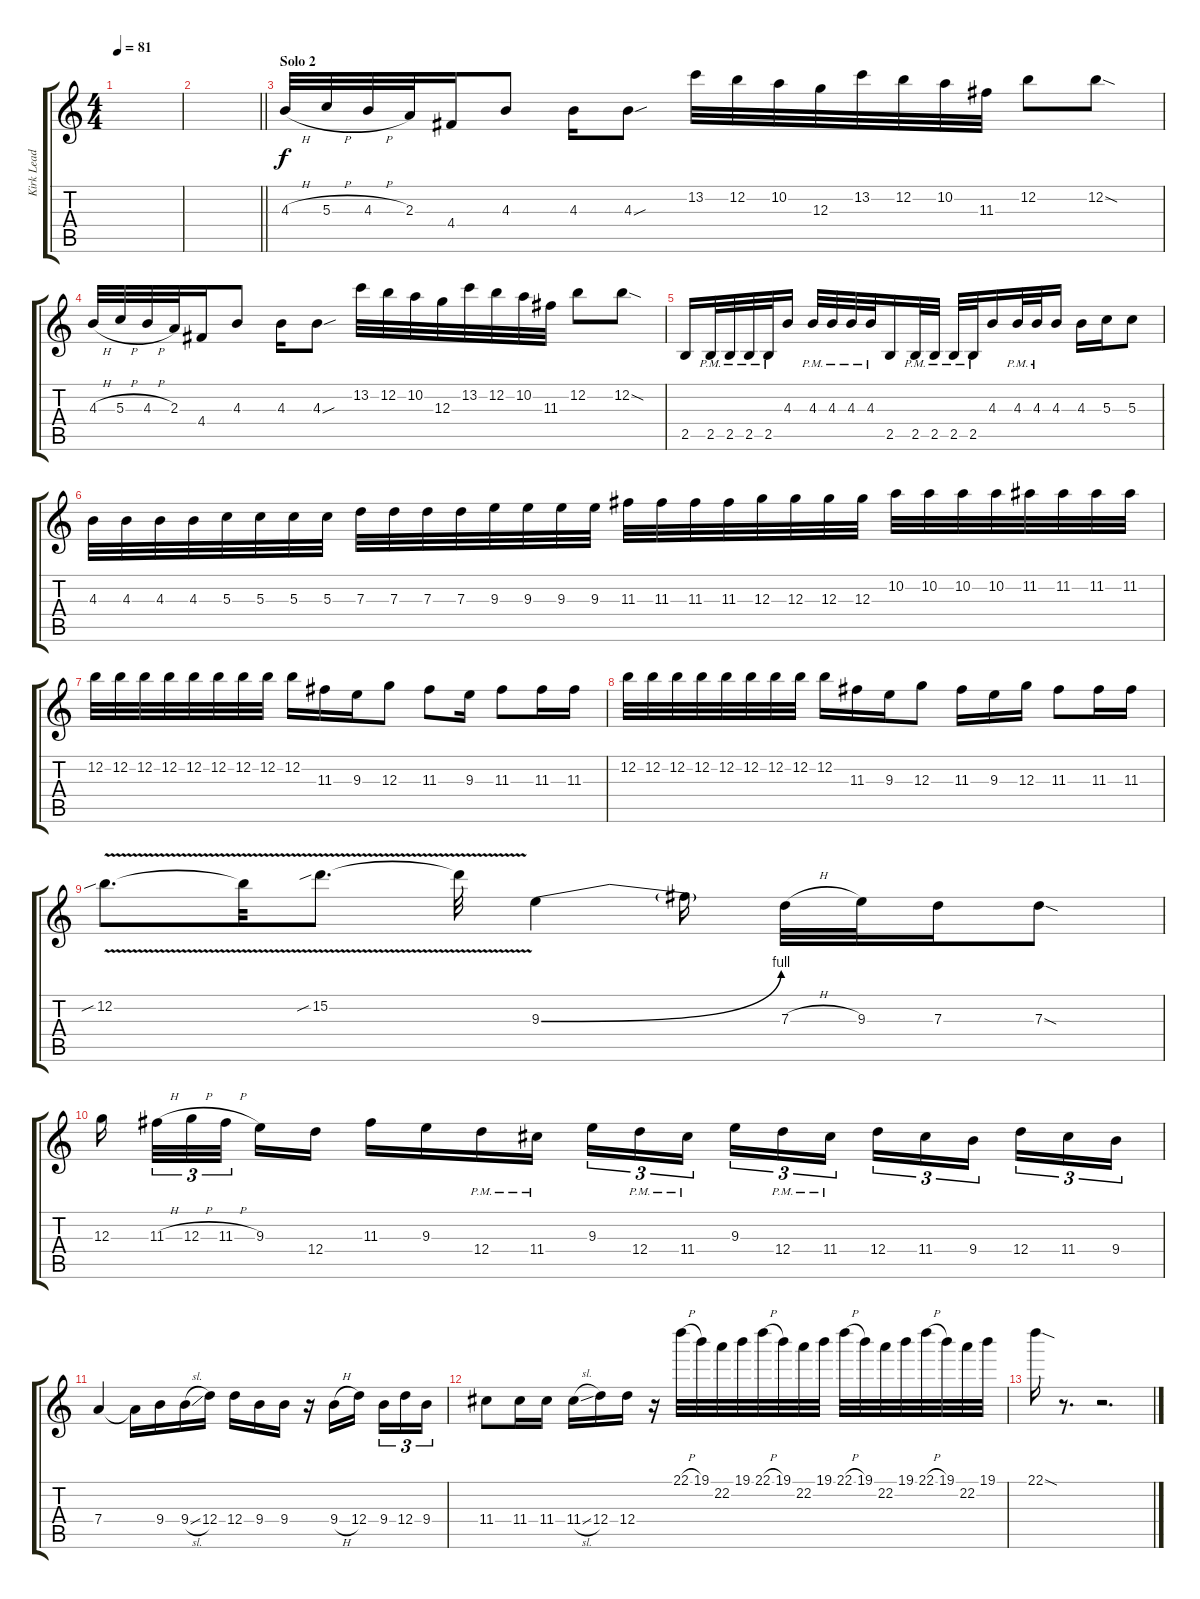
\track ("Kirk Lead 1" "Kirk Lead ") {instrument distortionguitar}
\staff {score tabs}
\tuning (E4 B3 G3 D3 A2 E2) {hide}
\ts (4 4)
\tempo 81
\clef g2
\ks c
|
\barLineRight lightlight
|
\section ("" "Solo 2")
4.3{h}.32{volume 12 instrument distortionguitar} 5.3{h}.32 4.3{h}.32 2.3.32 4.4.16 4.3.8 4.3.16 4.3{sou}.8 13.2.32 12.2.32 10.2.32 12.3.32 13.2.32 12.2.32 10.2.32 11.3.32 12.2.8 12.2{sod}.8 |
4.3{h}.32 5.3{h}.32 4.3{h}.32 2.3.32 4.4.16 4.3.8 4.3.16 4.3{sou}.8 13.2.32 12.2.32 10.2.32 12.3.32 13.2.32 12.2.32 10.2.32 11.3.32 12.2.8 12.2{sod}.8 |
2.5.16 2.5{pm}.32 2.5{pm}.32 2.5{pm}.32 2.5{pm}.32 4.3.16 4.3{pm}.32 4.3{pm}.32 4.3{pm}.32 4.3{pm}.32 2.5.16 2.5{pm}.32 2.5{pm}.32 2.5{pm}.32 2.5{pm}.32 4.3.16 4.3{pm}.32 4.3{pm}.32 4.3.16 4.3.16 5.3.16 5.3.8 |
4.3.32 4.3.32 4.3.32 4.3.32 5.3.32 5.3.32 5.3.32 5.3.32 7.3.32 7.3.32 7.3.32 7.3.32 9.3.32 9.3.32 9.3.32 9.3.32 11.3.32 11.3.32 11.3.32 11.3.32 12.3.32 12.3.32 12.3.32 12.3.32 10.2.32 10.2.32 10.2.32 10.2.32 11.2.32 11.2.32 11.2.32 11.2.32 |
12.2.32 12.2.32 12.2.32 12.2.32 12.2.32 12.2.32 12.2.32 12.2.32 12.2.16 11.3.16 9.3.16 12.3.8 11.3.8 9.3.16 11.3.8 11.3.16 11.3.16 |
12.2.32 12.2.32 12.2.32 12.2.32 12.2.32 12.2.32 12.2.32 12.2.32 12.2.16 11.3.16 9.3.16 12.3.8 11.3.16 9.3.16 12.3.16 11.3.8 11.3.16 11.3.16 |
12.2{v sib}.8{d} 12.2{t}.32 15.2{v sib}.8{d} 15.2{t}.32 9.3{be (bend 0 0 60 4)}.4 9.3{t}.16 7.3{h}.32 9.3.32 7.3.16 7.3{sod}.8 |
12.3.16{beam splitsecondary} 11.3{h}.32{tu (3 2)} 12.3{h}.32{tu (3 2)} 11.3{h}.32{tu (3 2) beam splitsecondary} 9.3.16 12.4.16 11.3.16 9.3.16 12.4{pm}.16 11.4{pm}.16 9.3.16{tu (3 2)} 12.4{pm}.16{tu (3 2)} 11.4{pm}.16{tu (3 2) beam splitsecondary} 9.3.16{tu (3 2)} 12.4{pm}.16{tu (3 2)} 11.4{pm}.16{tu (3 2)} 12.4.16{tu (3 2)} 11.4.16{tu (3 2)} 9.4.16{tu (3 2) beam splitsecondary} 12.4.16{tu (3 2)} 11.4.16{tu (3 2)} 9.4.16{tu (3 2)} |
7.4.4 7.4{t}.16 9.4.16 9.4{sl}.16 12.4.16 12.4.16 9.4.16 9.4.16 r.16 9.4{h}.16 12.4.16{beam splitsecondary} 9.4.16{tu (3 2)} 12.4.16{tu (3 2)} 9.4.16{tu (3 2)} |
11.4.8 11.4.16 11.4.16 11.4{sl}.16 12.4.16 12.4.16 r.16 22.1{h}.32 19.1.32 22.2.32 19.1.32 22.1{h}.32 19.1.32 22.2.32 19.1.32 22.1{h}.32 19.1.32 22.2.32 19.1.32 22.1{h}.32 19.1.32 22.2.32 19.1.32 |
22.1{sod}.16 r.8{d} r.2{d}
